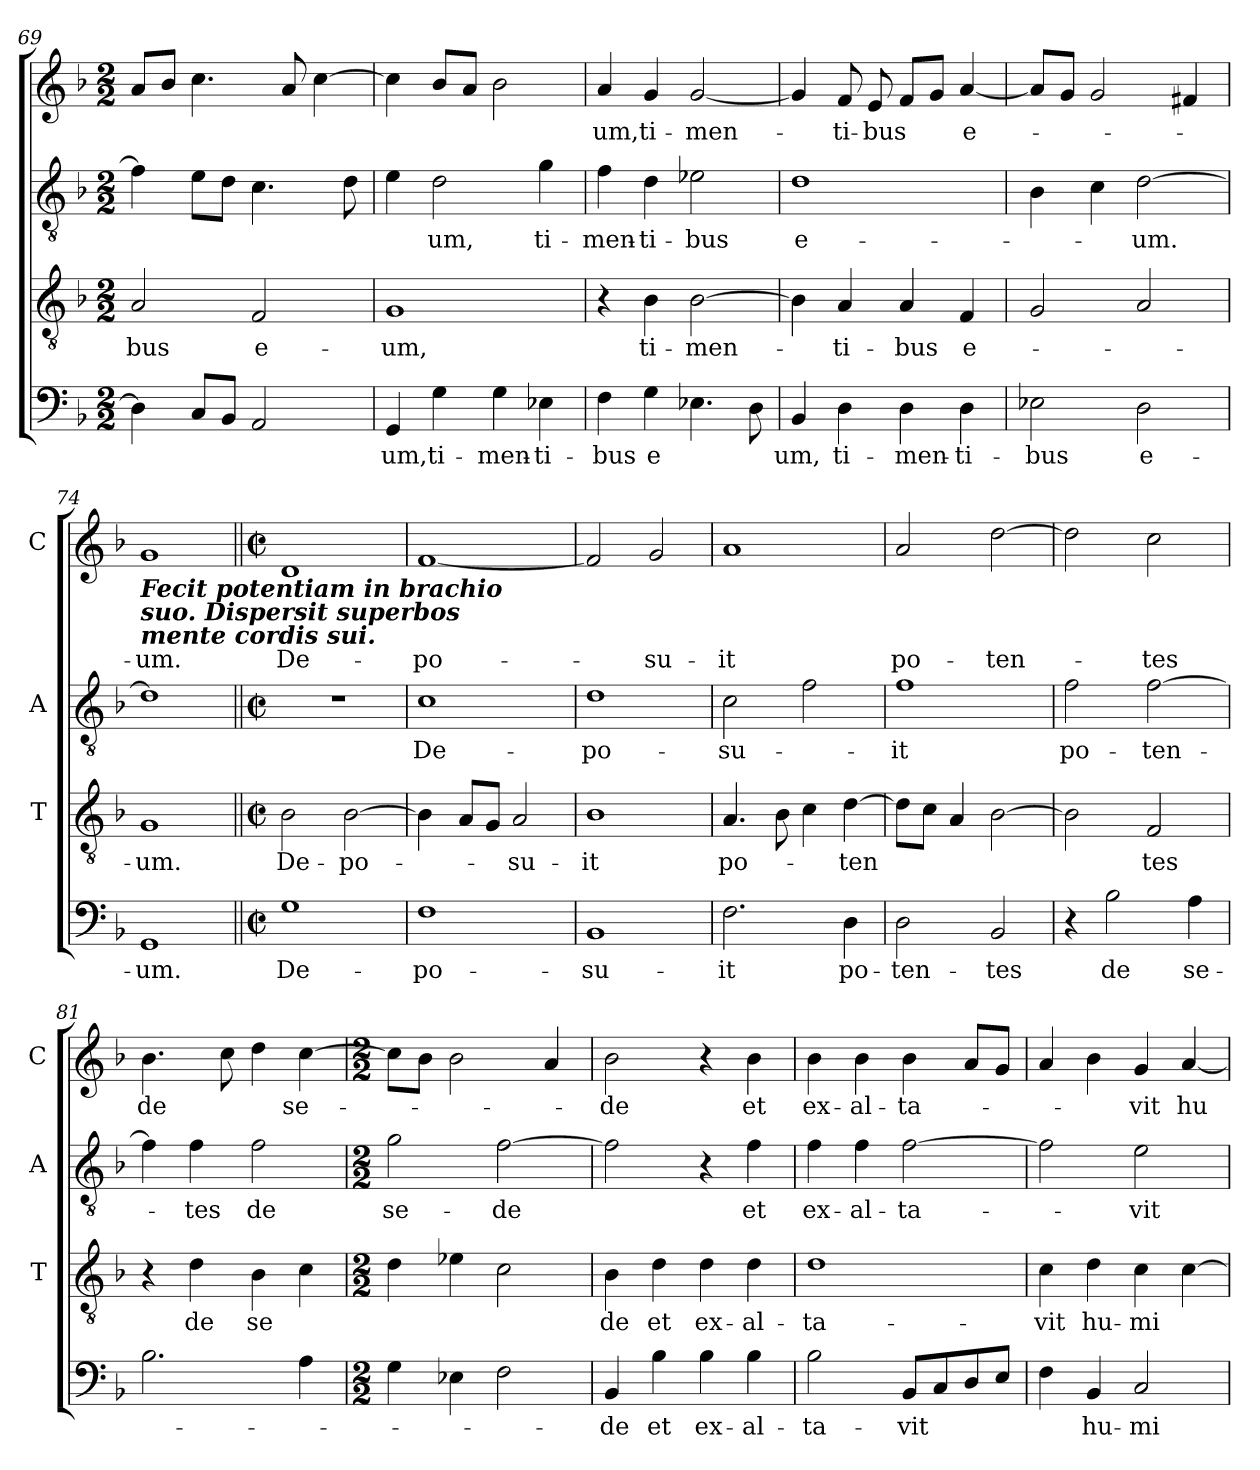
**kern	**text	**kern	**text	**kern	**text	**kern	**text
*part4	*part4	*part3	*part3	*part2	*part2	*part1	*part1
*staff4	*staff4	*staff3	*staff3	*staff2	*staff2	*staff1	*staff1
*	*	*I'T	*	*I'A	*	*I'C	*
*clefF4	*	*clefGv2	*	*clefGv2	*	*clefG2	*
*k[b-]	*	*k[b-]	*	*k[b-]	*	*k[b-]	*
*F:	*	*F:	*	*F:	*	*F:	*
*M2/2	*	*M2/2	*	*M2/2	*	*M2/2	*
=69	=69	=69	=69	=69	=69	=69	=69
!	!	!	!LO:LY:b	!	!	!	!
4D\]	.	2A/	-bus	4f\]	.	8a/L	.
.	.	.	.	.	.	8b-/J	.
8C/L	.	.	.	8e\L	.	4.cc\	.
8BB-/J	.	.	.	8d\J	.	.	.
!	!	!	!LO:LY:b	!	!	!	!
2AA/	.	2F/	e-	4.c\	.	.	.
.	.	.	.	.	.	8a/	.
.	.	.	.	.	.	[4cc\	.
.	.	.	.	8d\	.	.	.
=70	=70	=70	=70	=70	=70	=70	=70
!	!LO:LY:b	!	!LO:LY:b	!	!	!	!
4GG/	-um,	1G	-um,	4e\	.	4cc\]	.
!	!LO:LY:b	!	!	!	!LO:LY:b	!	!
4G\	ti-	.	.	2d\	um,	8b-/L	.
.	.	.	.	.	.	8a/J	.
!	!LO:LY:b	!	!	!	!	!	!
4G\	-men-	.	.	.	.	2b-\	.
!	!LO:LY:b	!	!	!	!LO:LY:b	!	!
4E-X\	-ti-	.	.	4g\	ti-	.	.
=71	=71	=71	=71	=71	=71	=71	=71
!	!LO:LY:b	!	!	!	!LO:LY:b	!	!LO:LY:b
4F\	-bus	4r	.	4f\	-men-	4a/	-um,
!	!LO:LY:b	!	!LO:LY:b	!	!LO:LY:b	!	!LO:LY:b
4G\	e	4B-\	ti-	4d\	-ti-	4g/	ti-
!	!	!	!LO:LY:b	!	!LO:LY:b	!	!LO:LY:b
4.E-X\	.	[2B-\	-men-	2e-X\	-bus	[2g/	-men-
8D\	.	.	.	.	.	.	.
!!LO:LB:g=z
=72	=72	=72	=72	=72	=72	=72	=72
!	!LO:LY:b	!	!	!	!LO:LY:b	!	!
4BB-/	­um,	4B-\]	.	1d	e-	4g/]	.
!	!LO:LY:b	!	!LO:LY:b	!	!	!	!LO:LY:b
4D\	ti-	4A/	-ti-	.	.	8f/	-ti-
!	!	!	!	!	!	!	!LO:LY:b
.	.	.	.	.	.	8e/	-bus
!	!LO:LY:b	!	!LO:LY:b	!	!	!	!
4D\	-men-	4A/	-bus	.	.	8f/L	.
.	.	.	.	.	.	8g/J	.
!	!LO:LY:b	!	!LO:LY:b	!	!	!	!LO:LY:b
4D\	-ti-	4F/	e-	.	.	[4a/	e-
=73	=73	=73	=73	=73	=73	=73	=73
!	!LO:LY:b	!	!	!	!	!	!
2E-\	-bus	2G/	.	4B-\	.	8a/L]	.
.	.	.	.	.	.	8g/J	.
.	.	.	.	4c\	.	2g/	.
!	!LO:LY:b	!	!	!	!LO:LY:b	!	!
2D\	e-	2A/	.	[2d\	-um.	.	.
.	.	.	.	.	.	4f#/	.
=74	=74	=74	=74	=74	=74	=74	=74
!	!	!	!	!	!	!LO:TX:b:Bi:t=Fecit potentiam in brachio\nsuo. Dispersit superbos\nmente cordis sui.	!
!	!LO:LY:b	!	!LO:LY:b	!	!	!	!LO:LY:b
1GG	-um.	1G	-um.	1d]	.	1g	-um.
!!LO:LB:g=z
=75||	=75||	=75||	=75||	=75||	=75||	=75||	=75||
*M2/2	*	*M2/2	*	*M2/2	*	*M2/2	*
*met(c|)	*	*met(c|)	*	*met(c|)	*	*met(c|)	*
!	!LO:LY:b	!	!LO:LY:b	!	!	!	!LO:LY:b
1G	De-	2B-\	De-	1r	.	1d	De-
!	!	!	!LO:LY:b	!	!	!	!
.	.	[2B-\	-po-	.	.	.	.
=76	=76	=76	=76	=76	=76	=76	=76
!	!LO:LY:b	!	!	!	!LO:LY:b	!	!LO:LY:b
1F	-po-	4B-\]	.	1c	De-	[1f	-po-
.	.	8A/L	.	.	.	.	.
.	.	8G/J	.	.	.	.	.
!	!	!	!LO:LY:b	!	!	!	!
.	.	2A/	-su-	.	.	.	.
=77	=77	=77	=77	=77	=77	=77	=77
!	!LO:LY:b	!	!LO:LY:b	!	!LO:LY:b	!	!
1BB-	-su-	1B-	-it	1d	-po-	2f/]	.
!	!	!	!	!	!	!	!LO:LY:b
.	.	.	.	.	.	2g/	-su-
=78	=78	=78	=78	=78	=78	=78	=78
!	!LO:LY:b	!	!LO:LY:b	!	!LO:LY:b	!	!LO:LY:b
2.F\	-it	4.A/	po-	2c\	-su-	1a	-it
.	.	8B-\	.	.	.	.	.
.	.	4c\	.	2f\	.	.	.
!	!LO:LY:b	!	!LO:LY:b	!	!	!	!
4D\	po-	[4d\	-ten	.	.	.	.
=79	=79	=79	=79	=79	=79	=79	=79
!	!LO:LY:b	!	!	!	!LO:LY:b	!	!LO:LY:b
2D\	-ten-	8d\L]	.	1f	-it	2a/	po-
.	.	8c\J	.	.	.	.	.
.	.	4A/	.	.	.	.	.
!	!LO:LY:b	!	!	!	!	!	!LO:LY:b
2BB-/	-tes	[2B-\	.	.	.	[2dd\	-ten-
=80	=80	=80	=80	=80	=80	=80	=80
!	!	!	!	!	!LO:LY:b	!	!
4r	.	2B-\]	.	2f\	po-	2dd\]	.
!	!LO:LY:b	!	!	!	!	!	!
2B-\	de	.	.	.	.	.	.
!	!	!	!LO:LY:b	!	!LO:LY:b	!	!LO:LY:b
.	.	2F/	tes	[2f\	-ten-	2cc\	-tes
!	!LO:LY:b	!	!	!	!	!	!
4A\	se-	.	.	.	.	.	.
=81	=81	=81	=81	=81	=81	=81	=81
!	!	!	!	!	!	!	!LO:LY:b
2.B-\	.	4r	.	4f\]	.	4.b-\	de
!	!	!	!LO:LY:b	!	!LO:LY:b	!	!
.	.	4d\	de	4f\	-tes	.	.
.	.	.	.	.	.	8cc\	.
!	!	!	!LO:LY:b	!	!LO:LY:b	!	!
.	.	4B-\	se	2f\	de	4dd\	.
!	!	!	!	!	!	!	!LO:LY:b
4A\	.	4c\	.	.	.	[4cc\	se-
!!LO:LB:g=z
=82	=82	=82	=82	=82	=82	=82	=82
*M2/2	*	*M2/2	*	*M2/2	*	*M2/2	*
!	!	!	!	!	!LO:LY:b	!	!
4G\	.	4d\	.	2g\	se-	8cc\L]	.
.	.	.	.	.	.	8b-\J	.
4E-X\	.	4e-\	.	.	.	2b-\	.
!	!	!	!	!	!LO:LY:b	!	!
2F\	.	2c\	.	[2f\	-de	.	.
.	.	.	.	.	.	4a/	.
=83	=83	=83	=83	=83	=83	=83	=83
!	!LO:LY:b	!	!LO:LY:b	!	!	!	!LO:LY:b
4BB-/	-de	4B-\	de	2f\]	.	2b-\	-de
!	!LO:LY:b	!	!LO:LY:b	!	!	!	!
4B-\	et	4d\	et	.	.	.	.
!	!LO:LY:b	!	!LO:LY:b	!	!	!	!
4B-\	ex-	4d\	ex-	4r	.	4r	.
!	!LO:LY:b	!	!LO:LY:b	!	!LO:LY:b	!	!LO:LY:b
4B-\	-al-	4d\	-al-	4f\	et	4b-\	et
=84	=84	=84	=84	=84	=84	=84	=84
!	!LO:LY:b	!	!LO:LY:b	!	!LO:LY:b	!	!LO:LY:b
2B-\	-ta-	1d	-ta-	4f\	ex-	4b-\	ex-
!	!	!	!	!	!LO:LY:b	!	!LO:LY:b
.	.	.	.	4f\	-al-	4b-\	-al-
!	!LO:LY:b	!	!	!	!LO:LY:b	!	!LO:LY:b
8BB-/L	-vit	.	.	[2f\	-ta-	4b-\	-ta-
8C/	.	.	.	.	.	.	.
8D/	.	.	.	.	.	8a/L	.
8E/J	.	.	.	.	.	8g/J	.
=85	=85	=85	=85	=85	=85	=85	=85
!	!	!	!LO:LY:b	!	!	!	!
4F\	.	4c\	-vit	2f\]	.	4a/	.
!	!LO:LY:b	!	!LO:LY:b	!	!	!	!
4BB-/	hu-	4d\	hu-	.	.	4b-\	.
!	!LO:LY:b	!	!LO:LY:b	!	!LO:LY:b	!	!LO:LY:b
2C/	-mi-	4c\	-mi	2e\	-vit	4g/	-vit
!	!	!	!	!	!	!	!LO:LY:b
.	.	[4c\	.	.	.	[4a/	hu
=	=	=	=	=	=	=	=
*-	*-	*-	*-	*-	*-	*-	*-
